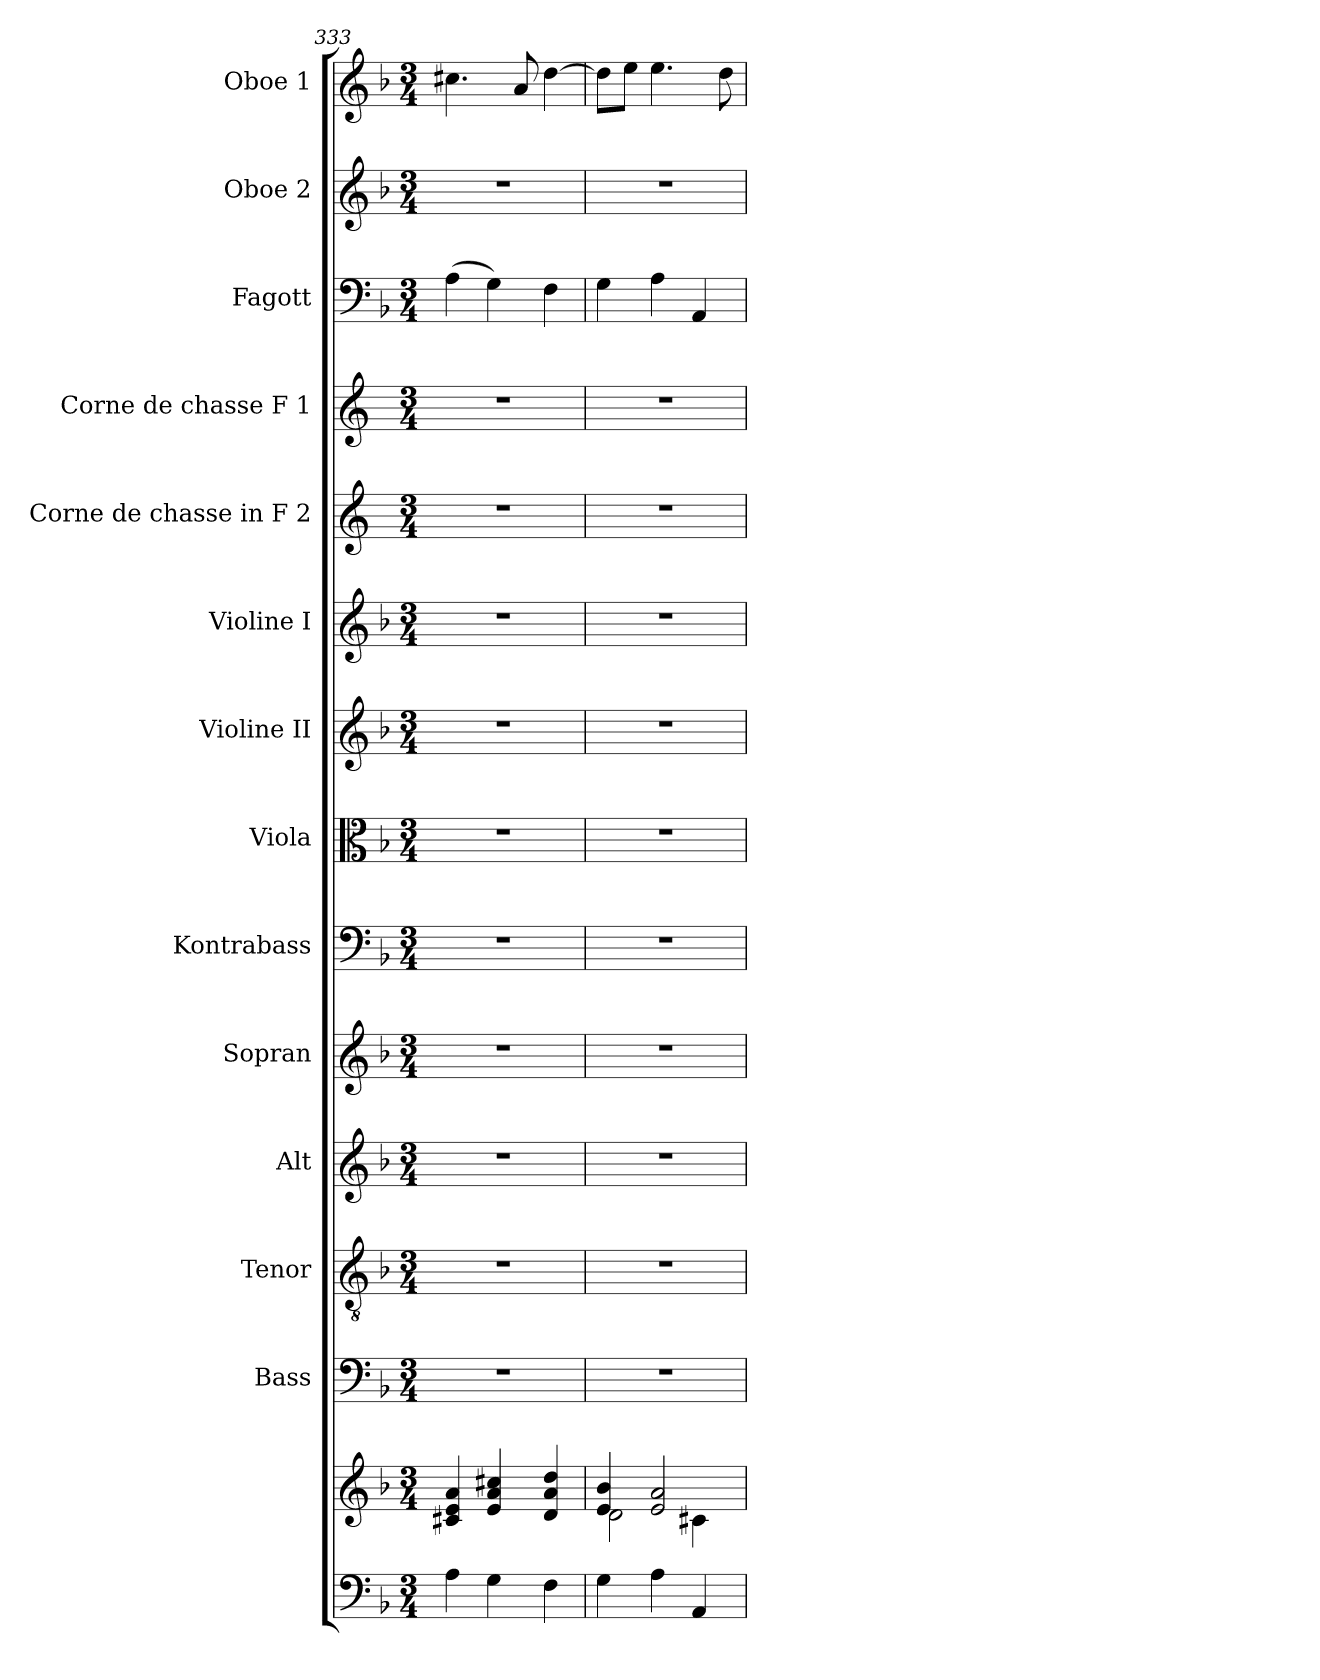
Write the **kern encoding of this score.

**kern	**kern	**kern	**kern	**kern	**kern	**kern	**kern	**kern	**kern	**kern	**kern	**kern	**kern	**kern
*part14	*part14	*part13	*part12	*part11	*part10	*part9	*part8	*part7	*part6	*part5	*part4	*part3	*part2	*part1
*staff15	*staff14	*staff13	*staff12	*staff11	*staff10	*staff9	*staff8	*staff7	*staff6	*staff5	*staff4	*staff3	*staff2	*staff1
*	*	*I"Bass	*I"Tenor	*I"Alt	*I"Sopran	*I"Kontrabass	*I"Viola	*I"Violine II	*I"Violine I	*I"Corne de chasse in F 2	*I"Corne de chasse F 1	*I"Fagott	*I"Oboe 2	*I"Oboe 1
*	*	*I'B.	*I'T.	*I'A.	*I'S.	*I'Kb.	*I'Vla.	*I'Vl. II	*I'Vl. I	*	*	*I'Fg.	*I'Ob. 2	*I'Ob. 1
*clefF4	*clefG2	*clefF4	*clefGv2	*clefG2	*clefG2	*clefF4	*clefC3	*clefG2	*clefG2	*clefG2	*clefG2	*clefF4	*clefG2	*clefG2
*	*	*	*	*	*	*ITrd7c12	*	*	*	*ITrd4c7	*ITrd4c7	*	*	*
*k[b-]	*k[b-]	*k[b-]	*k[b-]	*k[b-]	*k[b-]	*k[b-]	*k[b-]	*k[b-]	*k[b-]	*k[b-]	*k[b-]	*k[b-]	*k[b-]	*k[b-]
*F:	*F:	*F:	*F:	*F:	*F:	*F:	*F:	*F:	*F:	*F:	*F:	*F:	*F:	*F:
*M3/4	*M3/4	*M3/4	*M3/4	*M3/4	*M3/4	*M3/4	*M3/4	*M3/4	*M3/4	*M3/4	*M3/4	*M3/4	*M3/4	*M3/4
=333	=333	=333	=333	=333	=333	=333	=333	=333	=333	=333	=333	=333	=333	=333
4A\	4c#X/ 4e/ 4a/	2.r	2.r	2.r	2.r	2.r	2.r	2.r	2.r	2.r	2.r	(>4A\	2.r	4.cc#X\
4G\	4e/ 4a/ 4cc#X/	.	.	.	.	.	.	.	.	.	.	4G\)	.	.
.	.	.	.	.	.	.	.	.	.	.	.	.	.	8a/
4F\	4d/ 4a/ 4dd/	.	.	.	.	.	.	.	.	.	.	4F\	.	[4dd\
!!LO:PB:g=z
=334	=334	=334	=334	=334	=334	=334	=334	=334	=334	=334	=334	=334	=334	=334
*	*^	*	*	*	*	*	*	*	*	*	*	*	*	*
4G\	4e/ 4b-/	2d\	2.r	2.r	2.r	2.r	2.r	2.r	2.r	2.r	2.r	2.r	4G\	2.r	8dd\L]
.	.	.	.	.	.	.	.	.	.	.	.	.	.	.	8ee\J
4A\	2e/ 2a/	.	.	.	.	.	.	.	.	.	.	.	4A\	.	4.ee\
4AA/	.	4c#X\	.	.	.	.	.	.	.	.	.	.	4AA/	.	.
.	.	.	.	.	.	.	.	.	.	.	.	.	.	.	8dd\
*	*v	*v	*	*	*	*	*	*	*	*	*	*	*	*	*
=	=	=	=	=	=	=	=	=	=	=	=	=	=	=
*-	*-	*-	*-	*-	*-	*-	*-	*-	*-	*-	*-	*-	*-	*-
